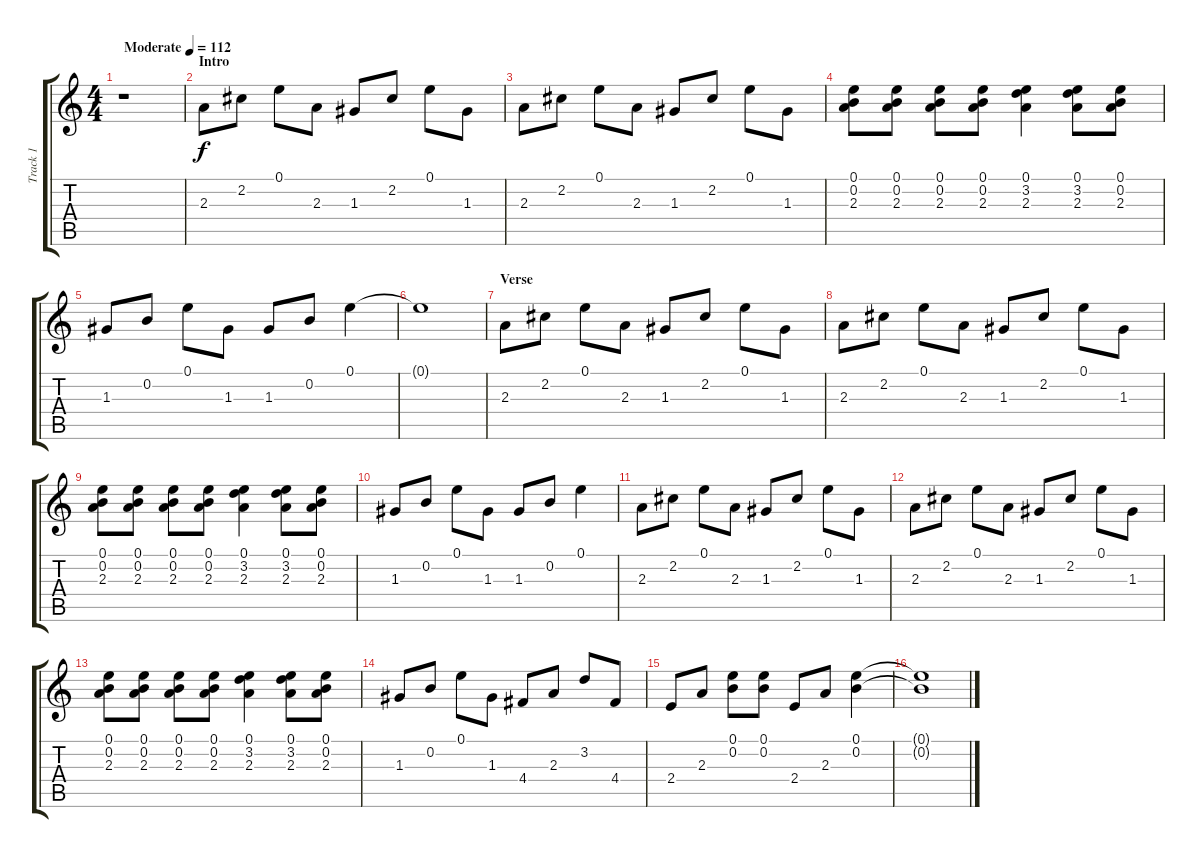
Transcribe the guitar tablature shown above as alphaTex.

\track ("Track 1" "Track 1") {instrument acousticguitarsteel}
\staff {score tabs}
\tuning (E4 B3 G3 D3 A2 E2) {hide}
\ts (4 4)
\tempo (112 "Moderate")
\clef g2
\ks c
r.1{dy f instrument acousticguitarsteel} |
\section ("" "Intro")
2.3.8 2.2.8 0.1.8 2.3.8 1.3.8 2.2.8 0.1.8 1.3.8 |
2.3.8 2.2.8 0.1.8 2.3.8 1.3.8 2.2.8 0.1.8 1.3.8 |
(0.1 0.2 2.3).8 (0.1 0.2 2.3).8 (0.1 0.2 2.3).8 (0.1 0.2 2.3).8 (0.1 3.2 2.3).4 (0.1 3.2 2.3).8 (0.1 0.2 2.3).8 |
1.3.8 0.2.8 0.1.8 1.3.8 1.3.8 0.2.8 0.1.4 |
0.1{t}.1 |
\section ("" "Verse")
2.3.8 2.2.8 0.1.8 2.3.8 1.3.8 2.2.8 0.1.8 1.3.8 |
2.3.8 2.2.8 0.1.8 2.3.8 1.3.8 2.2.8 0.1.8 1.3.8 |
(0.1 0.2 2.3).8 (0.1 0.2 2.3).8 (0.1 0.2 2.3).8 (0.1 0.2 2.3).8 (0.1 3.2 2.3).4 (0.1 3.2 2.3).8 (0.1 0.2 2.3).8 |
1.3.8 0.2.8 0.1.8 1.3.8 1.3.8 0.2.8 0.1.4 |
2.3.8 2.2.8 0.1.8 2.3.8 1.3.8 2.2.8 0.1.8 1.3.8 |
2.3.8 2.2.8 0.1.8 2.3.8 1.3.8 2.2.8 0.1.8 1.3.8 |
(0.1 0.2 2.3).8 (0.1 0.2 2.3).8 (0.1 0.2 2.3).8 (0.1 0.2 2.3).8 (0.1 3.2 2.3).4 (0.1 3.2 2.3).8 (0.1 0.2 2.3).8 |
1.3.8 0.2.8 0.1.8 1.3.8 4.4.8 2.3.8 3.2.8 4.4.8 |
2.4.8 2.3.8 (0.1 0.2).8 (0.1 0.2).8 2.4.8 2.3.8 (0.1 0.2).4 |
(0.1{t} 0.2{t}).1
